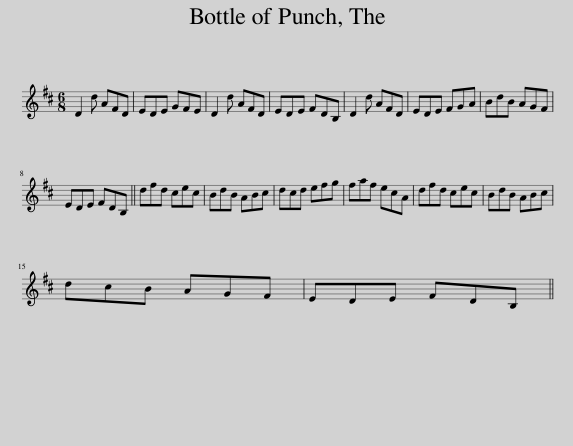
X:1
L:1/8
M:6/8
I:linebreak $
K:D
V:1 treble
V:1
 D2 d AFD | EDE GFE | D2 d AFD | EDE FDB, | D2 d AFD | %5
 EDE FGA | BdB AGF |$ EDE FDB, || dfd cec | BdB ABc | %10
 dcd efg | faf ecA | dfd cec | BdB ABc |$ dcB AGF | %15
 EDE FDB, || %16
